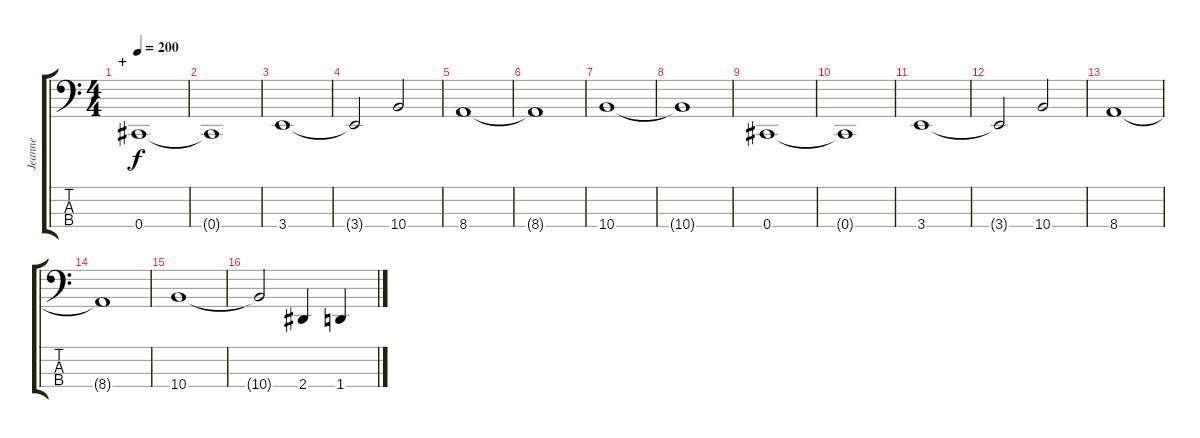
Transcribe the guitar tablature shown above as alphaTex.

\track ("Jeanne" "Jeanne") {instrument electricbassfinger}
\staff {score tabs}
\tuning (Gb2 Db2 Ab1 Db1) {hide}
\ts (4 4)
\section ("" "+")
\tempo 200
\clef f4
\ks c
0.4.1{dy f} |
0.4{t}.1 |
3.4.1 |
3.4{t}.2 10.4.2 |
8.4.1 |
8.4{t}.1 |
10.4.1 |
10.4{t}.1 |
0.4.1 |
0.4{t}.1 |
3.4.1 |
3.4{t}.2 10.4.2 |
8.4.1 |
8.4{t}.1 |
10.4.1 |
10.4{t}.2 2.4.4 1.4.4
